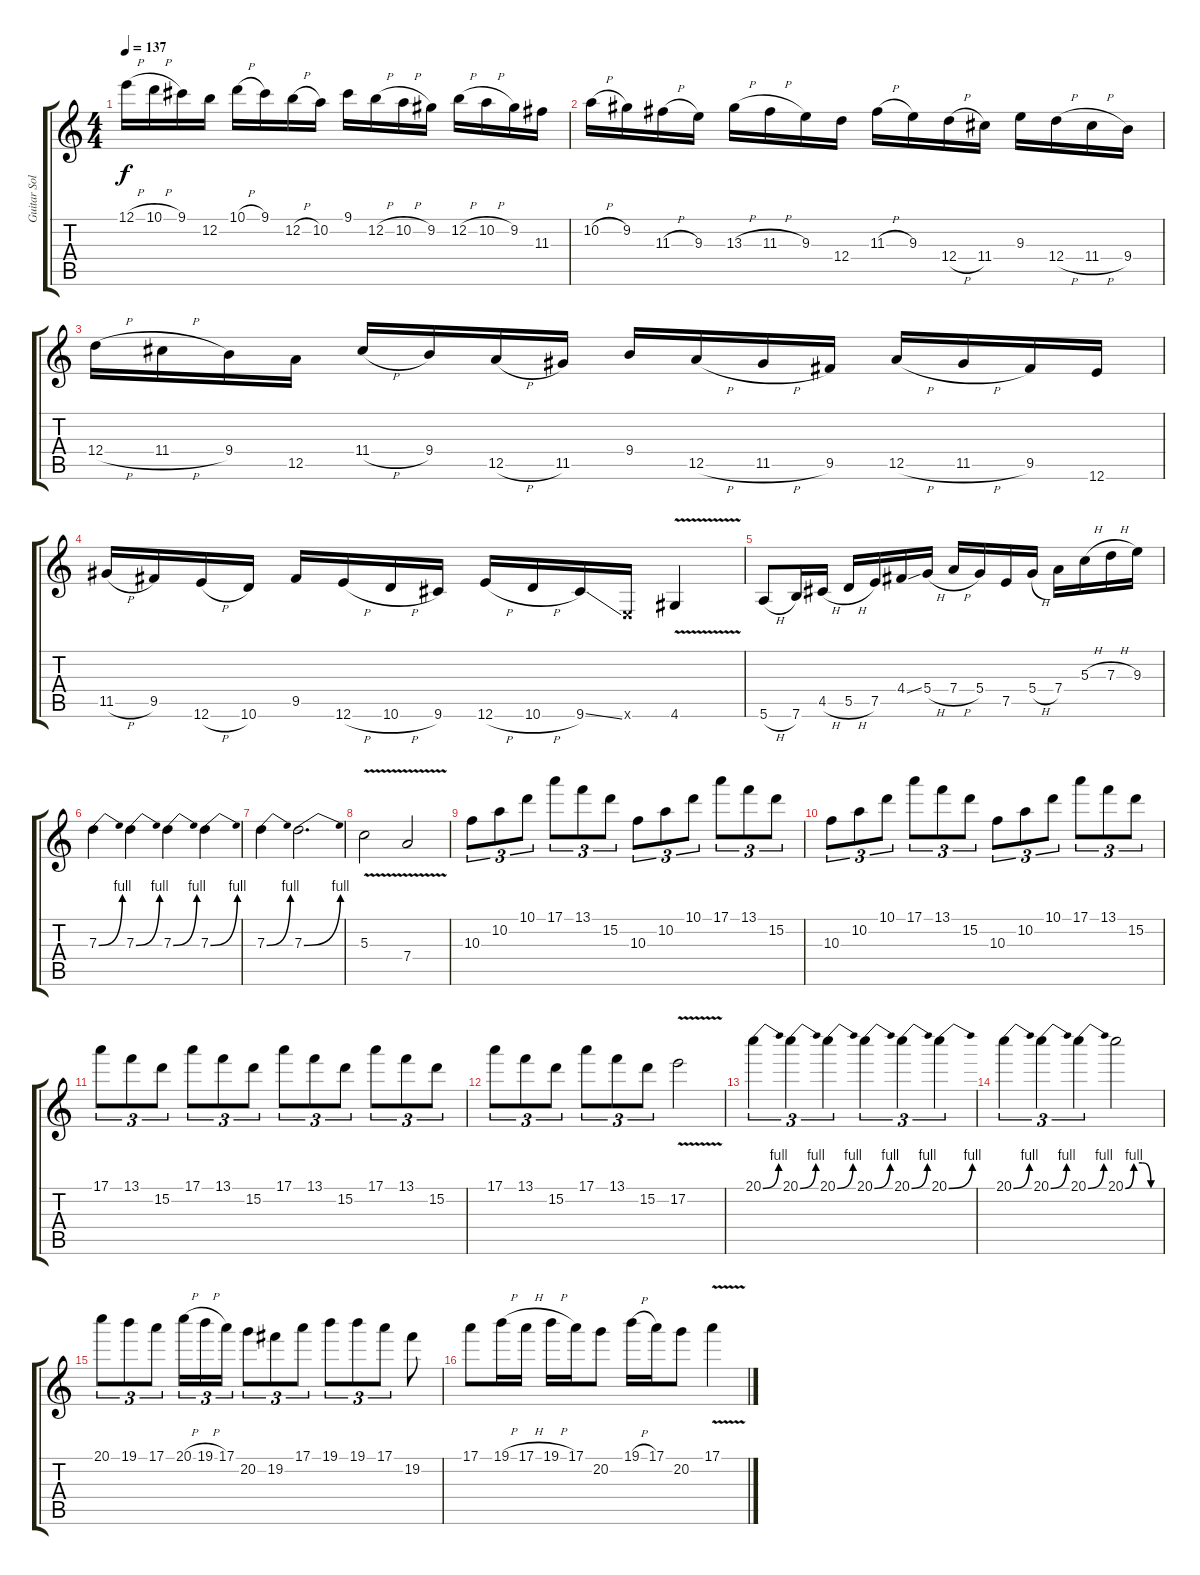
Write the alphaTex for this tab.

\track ("Guitar Solo 1" "Guitar Sol") {instrument distortionguitar}
\staff {score tabs}
\tuning (E4 B3 G3 D3 A2 E2) {hide}
\ts (4 4)
\tempo 137
\clef g2
\ks c
12.1{h}.16{dy f} 10.1{h}.16 9.1.16 12.2.16 10.1{h}.16 9.1.16 12.2{h}.16 10.2.16 9.1.16 12.2{h}.16 10.2{h}.16 9.2.16 12.2{h}.16 10.2{h}.16 9.2.16 11.3.16 |
10.2{h}.16 9.2.16 11.3{h}.16 9.3.16 13.3{h}.16 11.3{h}.16 9.3.16 12.4.16 11.3{h}.16 9.3.16 12.4{h}.16 11.4.16 9.3.16 12.4{h}.16 11.4{h}.16 9.4.16 |
12.4{h}.16 11.4{h}.16 9.4.16 12.5.16 11.4{h}.16 9.4.16 12.5{h}.16 11.5.16 9.4.16 12.5{h}.16 11.5{h}.16 9.5.16 12.5{h}.16 11.5{h}.16 9.5.16 12.6.16 |
11.5{h}.16 9.5.16 12.6{h}.16 10.6.16 9.5.16 12.6{h}.16 10.6{h}.16 9.6.16 12.6{h}.16 10.6{h}.16 9.6{ss}.16 0.6{x}.16 4.6{v}.4 |
5.6{h}.8 7.6.16 4.5{h}.16 5.5{h}.16 7.5.16 4.4{ss}.16 5.4{h}.16 7.4{h}.16 5.4.16 7.5.16 5.4{h}.16 7.4.16 5.3{h}.16 7.3{h}.16 9.3.16 |
7.3{be (bend 0 0 60 4)}.4 7.3{be (bend 0 0 60 4)}.4 7.3{be (bend 0 0 60 4)}.4 7.3{be (bend 0 0 60 4)}.4 |
7.3{be (bend 0 0 60 4)}.4 7.3{be (bend 0 0 60 4)}.2{d} |
5.3{v}.2 7.4{v}.2 |
10.3.8{tu (3 2)} 10.2.8{tu (3 2)} 10.1.8{tu (3 2)} 17.1.8{tu (3 2)} 13.1.8{tu (3 2)} 15.2.8{tu (3 2)} 10.3.8{tu (3 2)} 10.2.8{tu (3 2)} 10.1.8{tu (3 2)} 17.1.8{tu (3 2)} 13.1.8{tu (3 2)} 15.2.8{tu (3 2)} |
10.3.8{tu (3 2)} 10.2.8{tu (3 2)} 10.1.8{tu (3 2)} 17.1.8{tu (3 2)} 13.1.8{tu (3 2)} 15.2.8{tu (3 2)} 10.3.8{tu (3 2)} 10.2.8{tu (3 2)} 10.1.8{tu (3 2)} 17.1.8{tu (3 2)} 13.1.8{tu (3 2)} 15.2.8{tu (3 2)} |
17.1.8{tu (3 2)} 13.1.8{tu (3 2)} 15.2.8{tu (3 2)} 17.1.8{tu (3 2)} 13.1.8{tu (3 2)} 15.2.8{tu (3 2)} 17.1.8{tu (3 2)} 13.1.8{tu (3 2)} 15.2.8{tu (3 2)} 17.1.8{tu (3 2)} 13.1.8{tu (3 2)} 15.2.8{tu (3 2)} |
17.1.8{tu (3 2)} 13.1.8{tu (3 2)} 15.2.8{tu (3 2)} 17.1.8{tu (3 2)} 13.1.8{tu (3 2)} 15.2.8{tu (3 2)} 17.2{v}.2 |
20.1{be (bend 0 0 60 4)}.4{tu (3 2)} 20.1{be (bend 0 0 60 4)}.4{tu (3 2)} 20.1{be (bend 0 0 60 4)}.4{tu (3 2)} 20.1{be (bend 0 0 60 4)}.4{tu (3 2)} 20.1{be (bend 0 0 60 4)}.4{tu (3 2)} 20.1{be (bend 0 0 60 4)}.4{tu (3 2)} |
20.1{be (bend 0 0 60 4)}.4{tu (3 2)} 20.1{be (bend 0 0 60 4)}.4{tu (3 2)} 20.1{be (bend 0 0 60 4)}.4{tu (3 2)} 20.1{be (custom 0 0 15 4 30 4 45 0 60 0)}.2 |
20.1.8{tu (3 2)} 19.1.8{tu (3 2)} 17.1.8{tu (3 2)} 20.1{h}.16{tu (3 2)} 19.1{h}.16{tu (3 2)} 17.1.16{tu (3 2)} 20.2.8{tu (3 2)} 19.2.8{tu (3 2)} 17.1.8{tu (3 2)} 19.1.8{tu (3 2)} 19.1.8{tu (3 2)} 17.1.8{tu (3 2)} 19.2.8 |
17.1.8 19.1{h}.16 17.1{h}.16 19.1{h}.16 17.1.16 20.2.8 19.1{h}.16 17.1.16 20.2.8 17.1{v}.4
